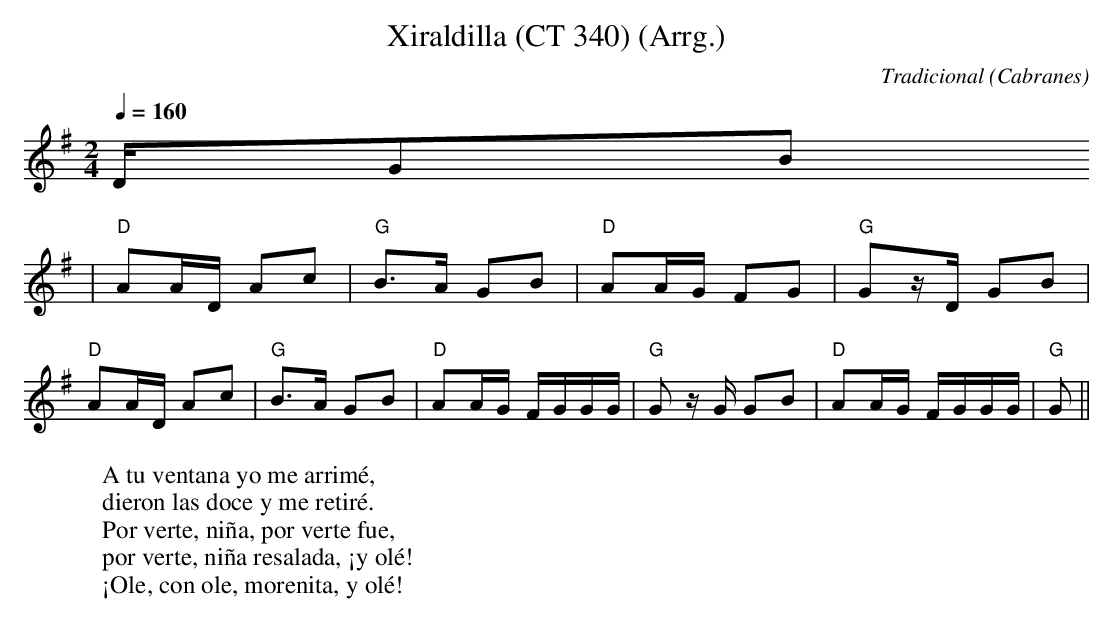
X:1
T:Xiraldilla (CT 340) (Arrg.)
C:Tradicional
O:Cabranes
M:2/4
L:1/8
Q:1/4=160
K:G
D/GB
|"D"AA/D/ Ac|"G"B>A GB|"D"AA/G/ FG|"G"Gz/D/ GB|
"D"AA/D/ Ac|"G"B>A GB|"D"AA/G/ F/G/G/G/|"G"Gz/ G/ GB|"D"AA/G/ F/G/G/G/|"G"G ||
W:A tu ventana yo me arrimé,
W:dieron las doce y me retiré.
W:Por verte, niña, por verte fue,
W: por verte, niña resalada, ¡y olé!
W:¡Ole, con ole, morenita, y olé!
W:
